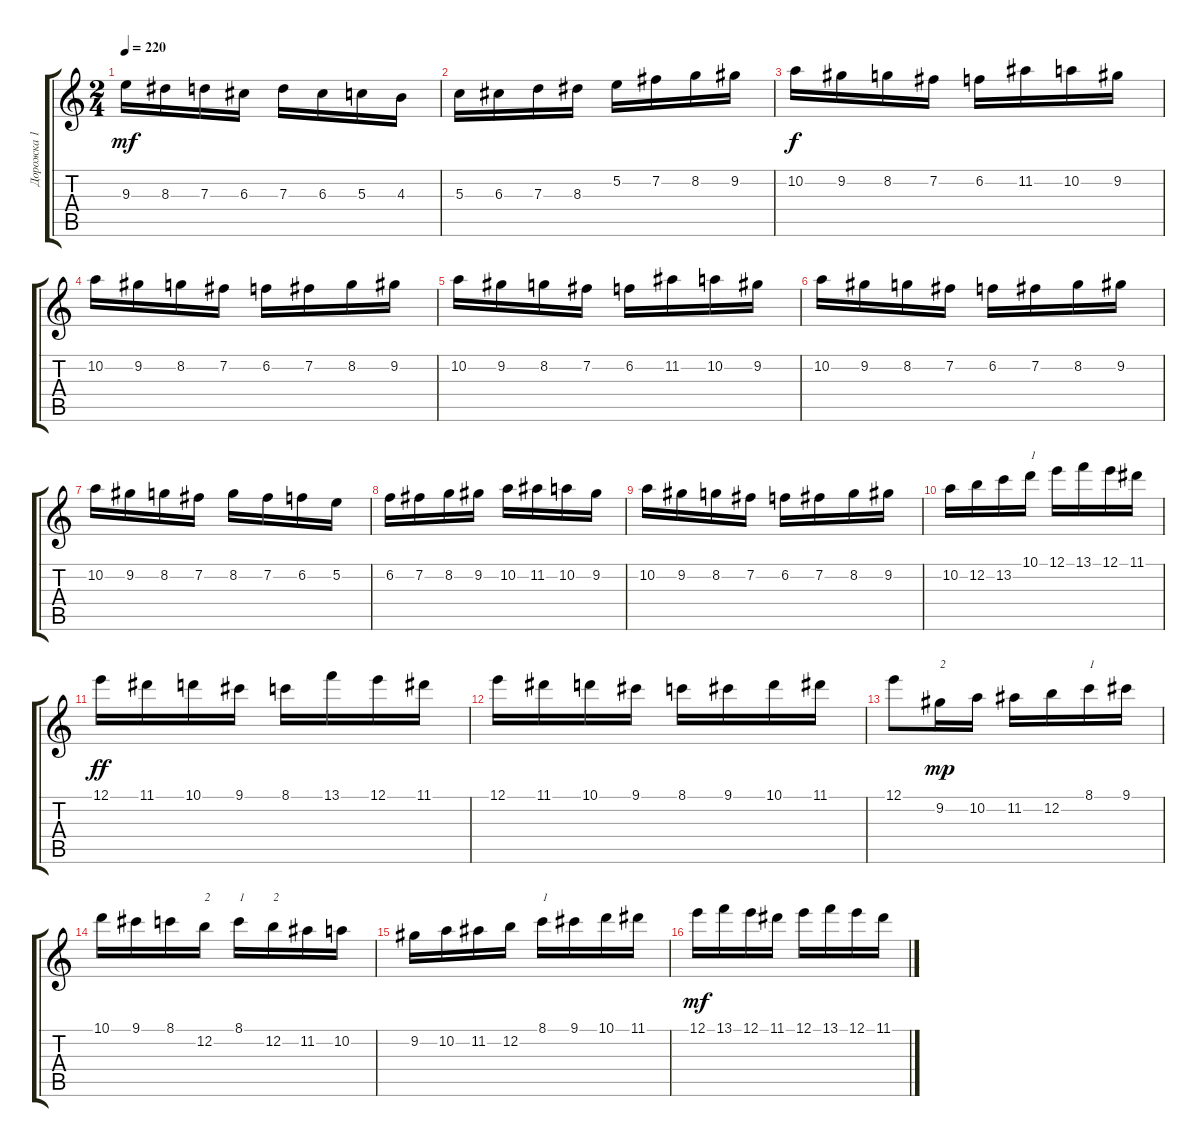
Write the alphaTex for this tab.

\track ("Дорожка 1" "Дорожка 1") {instrument acousticguitarsteel}
\staff {score tabs}
\tuning (E4 B3 G3 D3 A2 E2) {hide}
\ts (2 4)
\tempo 220
\clef g2
\ks c
9.3.16{dy mf} 8.3.16 7.3.16 6.3.16 7.3.16 6.3.16 5.3.16 4.3.16 |
5.3.16 6.3.16 7.3.16 8.3.16 5.2.16 7.2.16 8.2.16 9.2.16 |
10.2.16{dy f} 9.2.16 8.2.16 7.2.16 6.2.16 11.2.16 10.2.16 9.2.16 |
10.2.16 9.2.16 8.2.16 7.2.16 6.2.16 7.2.16 8.2.16 9.2.16 |
10.2.16 9.2.16 8.2.16 7.2.16 6.2.16 11.2.16 10.2.16 9.2.16 |
10.2.16 9.2.16 8.2.16 7.2.16 6.2.16 7.2.16 8.2.16 9.2.16 |
10.2.16 9.2.16 8.2.16 7.2.16 8.2.16 7.2.16 6.2.16 5.2.16 |
6.2.16 7.2.16 8.2.16 9.2.16 10.2.16 11.2.16 10.2.16 9.2.16 |
10.2.16 9.2.16 8.2.16 7.2.16 6.2.16 7.2.16 8.2.16 9.2.16 |
10.2.16 12.2.16 13.2.16 10.1.16{txt "1"} 12.1.16 13.1.16 12.1.16 11.1.16 |
12.1.16{dy ff} 11.1.16 10.1.16 9.1.16 8.1.16 13.1.16 12.1.16 11.1.16 |
12.1.16 11.1.16 10.1.16 9.1.16 8.1.16 9.1.16 10.1.16 11.1.16 |
12.1.8 9.2.16{txt "2" dy mp} 10.2.16 11.2.16 12.2.16 8.1.16{txt "1"} 9.1.16 |
10.1.16 9.1.16 8.1.16 12.2.16{txt "2"} 8.1.16{txt "1"} 12.2.16{txt "2"} 11.2.16 10.2.16 |
9.2.16 10.2.16 11.2.16 12.2.16 8.1.16{txt "1"} 9.1.16 10.1.16 11.1.16 |
12.1.16{dy mf} 13.1.16 12.1.16 11.1.16 12.1.16 13.1.16 12.1.16 11.1.16
